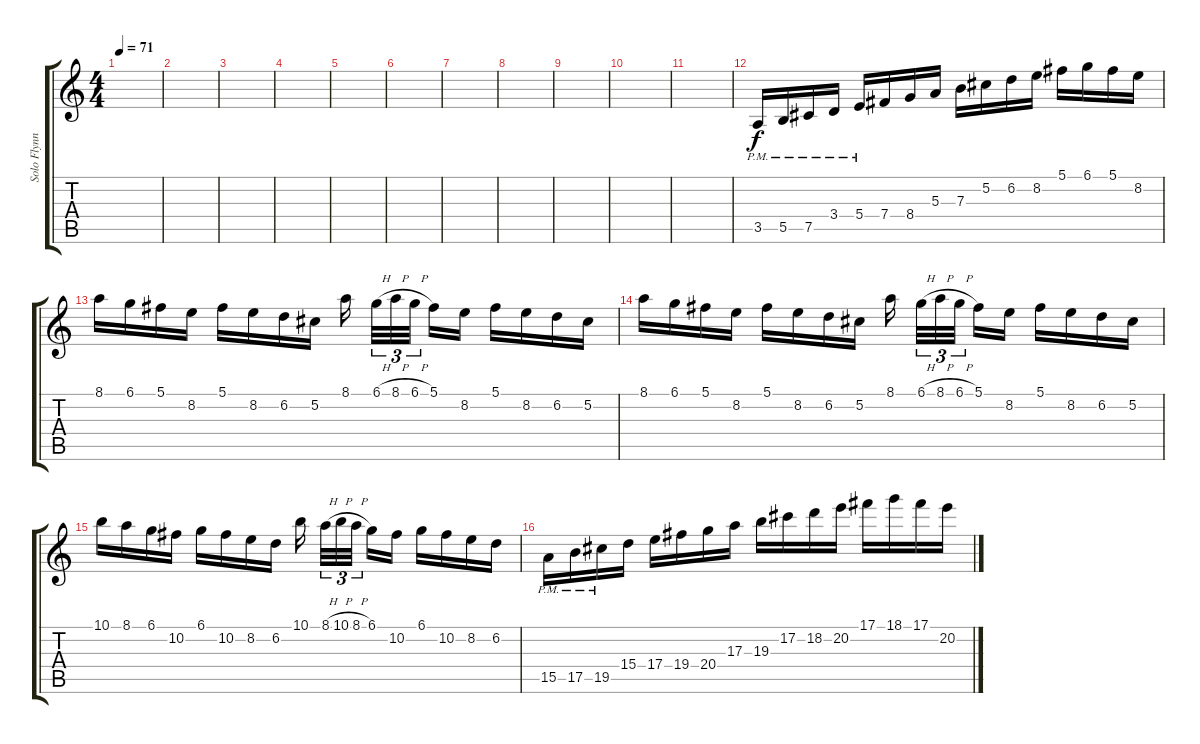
\track ("Solo Flynn" "Solo Flynn") {instrument distortionguitar}
\staff {score tabs}
\tuning (Db4 Ab3 E3 B2 Gb2 B1) {hide}
\ts (4 4)
\tempo 71
\clef g2
\ks c
|
|
|
|
|
|
|
|
|
|
|
3.5{pm}.16 5.5{pm}.16 7.5{pm}.16 3.4{pm}.16 5.4{pm}.16 7.4.16 8.4.16 5.3.16 7.3.16 5.2.16 6.2.16 8.2.16 5.1.16 6.1.16 5.1.16 8.2.16 |
8.1.16 6.1.16 5.1.16 8.2.16 5.1.16 8.2.16 6.2.16 5.2.16 8.1.16 6.1{h}.32{tu (3 2)} 8.1{h}.32{tu (3 2)} 6.1{h}.32{tu (3 2)} 5.1.16 8.2.16 5.1.16 8.2.16 6.2.16 5.2.16 |
8.1.16 6.1.16 5.1.16 8.2.16 5.1.16 8.2.16 6.2.16 5.2.16 8.1.16 6.1{h}.32{tu (3 2)} 8.1{h}.32{tu (3 2)} 6.1{h}.32{tu (3 2)} 5.1.16 8.2.16 5.1.16 8.2.16 6.2.16 5.2.16 |
10.1.16 8.1.16 6.1.16 10.2.16 6.1.16 10.2.16 8.2.16 6.2.16 10.1.16 8.1{h}.32{tu (3 2)} 10.1{h}.32{tu (3 2)} 8.1{h}.32{tu (3 2)} 6.1.16 10.2.16 6.1.16 10.2.16 8.2.16 6.2.16 |
15.5{pm}.16 17.5{pm}.16 19.5{pm}.16 15.4.16 17.4.16 19.4.16 20.4.16 17.3.16 19.3.16 17.2.16 18.2.16 20.2.16 17.1.16 18.1.16 17.1.16 20.2.16
